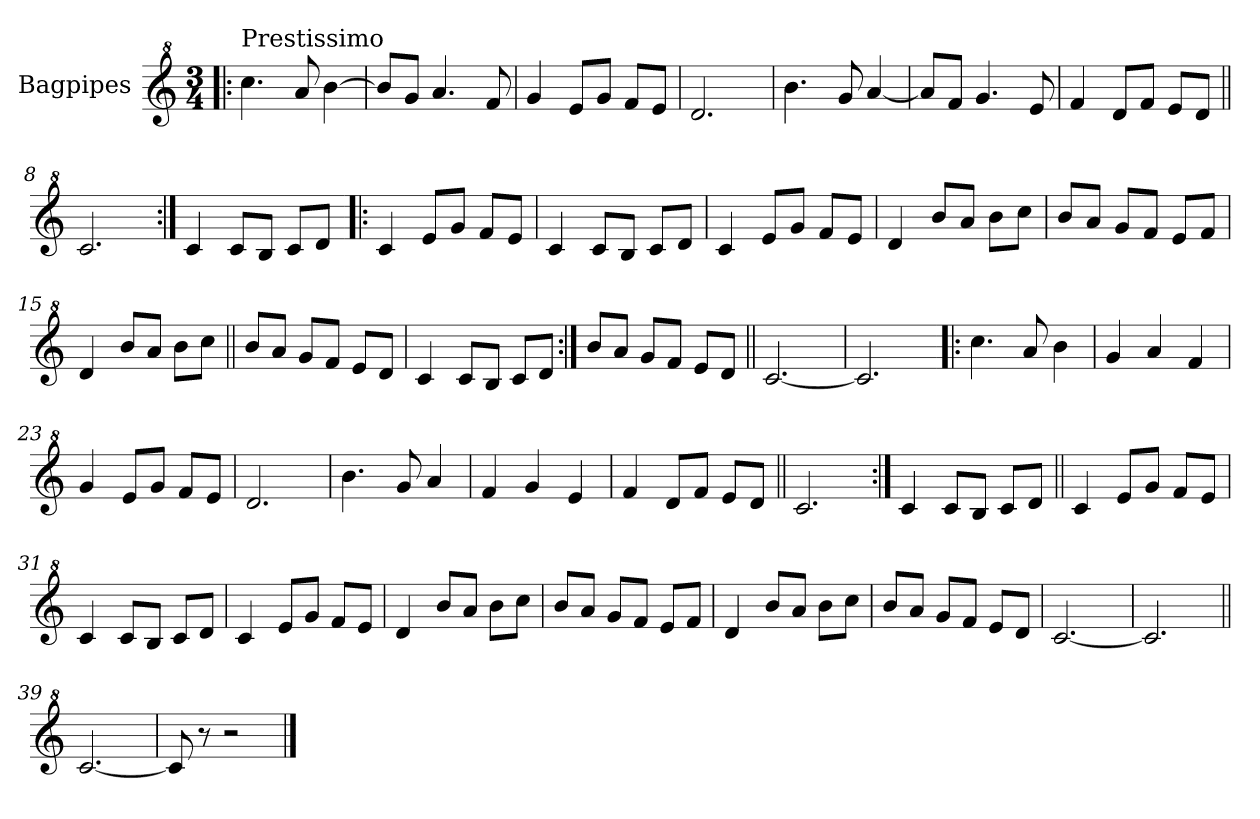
**kern
*part1
*staff1
*I"Bagpipes
*I'Bag
*clefG^2
*k[]
*C:
*M3/4
=1!|:
!LO:TX:a:t=Prestissimo
4.ccc\
8aa/
[4bb\
=2
8bb/L]
8gg/J
4.aa/
8ff/
=3
4gg/
8ee/L
8gg/J
8ff/L
8ee/J
=4
2.dd/
=5
4.bb\
8gg/
[4aa/
=6
8aa/L]
8ff/J
4.gg/
8ee/
=7
4ff/
8dd/L
8ff/J
8ee/L
8dd/J
=8||
2.cc/
=9:|!
4cc/
8cc/L
8b/J
8cc/L
8dd/J
!!LO:LB:g=z
=10!|:
4cc/
8ee/L
8gg/J
8ff/L
8ee/J
=11
4cc/
8cc/L
8b/J
8cc/L
8dd/J
=12
4cc/
8ee/L
8gg/J
8ff/L
8ee/J
=13
4dd/
8bb/L
8aa/J
8bb\L
8ccc\J
=14
8bb/L
8aa/J
8gg/L
8ff/J
8ee/L
8ff/J
=15
4dd/
8bb/L
8aa/J
8bb\L
8ccc\J
=16||
8bb/L
8aa/J
8gg/L
8ff/J
8ee/L
8dd/J
=17
4cc/
8cc/L
8b/J
8cc/L
8dd/J
!!LO:LB:g=z
=18:|!
8bb/L
8aa/J
8gg/L
8ff/J
8ee/L
8dd/J
=19||
[2.cc/
=20
2.cc/]
=21!|:
4.ccc\
8aa/
4bb\
=22
4gg/
4aa/
4ff/
=23
4gg/
8ee/L
8gg/J
8ff/L
8ee/J
=24
2.dd/
=25
4.bb\
8gg/
4aa/
=26
4ff/
4gg/
4ee/
=27
4ff/
8dd/L
8ff/J
8ee/L
8dd/J
=28||
2.cc/
!!LO:LB:g=z
=29:|!
4cc/
8cc/L
8b/J
8cc/L
8dd/J
=30||
4cc/
8ee/L
8gg/J
8ff/L
8ee/J
=31
4cc/
8cc/L
8b/J
8cc/L
8dd/J
=32
4cc/
8ee/L
8gg/J
8ff/L
8ee/J
=33
4dd/
8bb/L
8aa/J
8bb\L
8ccc\J
=34
8bb/L
8aa/J
8gg/L
8ff/J
8ee/L
8ff/J
=35
4dd/
8bb/L
8aa/J
8bb\L
8ccc\J
=36
8bb/L
8aa/J
8gg/L
8ff/J
8ee/L
8dd/J
=37
[2.cc/
!!LO:LB:g=z
=38
2.cc/]
=39||
[2.cc/
=40
8cc/]
8r
2r
==
*-
